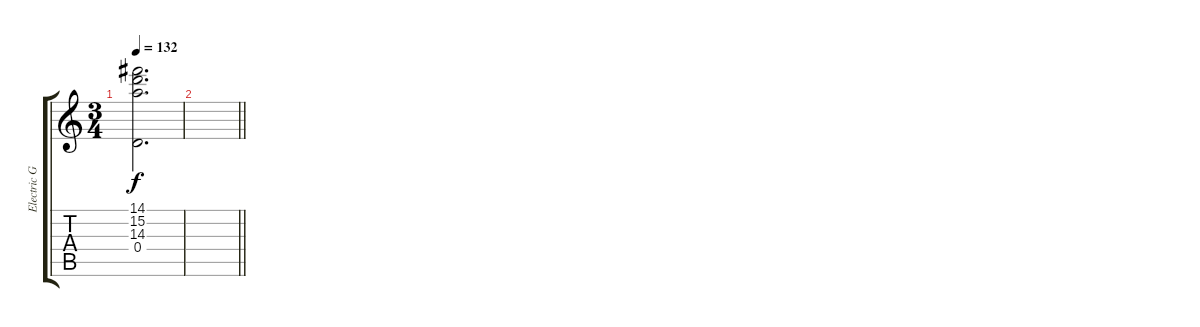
\track ("Electric Guitar 2 (Gilmour)" "Electric G") {instrument electricguitarjazz}
\staff {score tabs}
\tuning (E4 B3 G3 D3 A2 E2) {hide}
\ts (3 4)
\tempo 132
\clef g2
\ks c
(14.1{t} 15.2{t} 14.3{t} 0.4{t}).2{d dy f} |
\barLineRight lightlight
